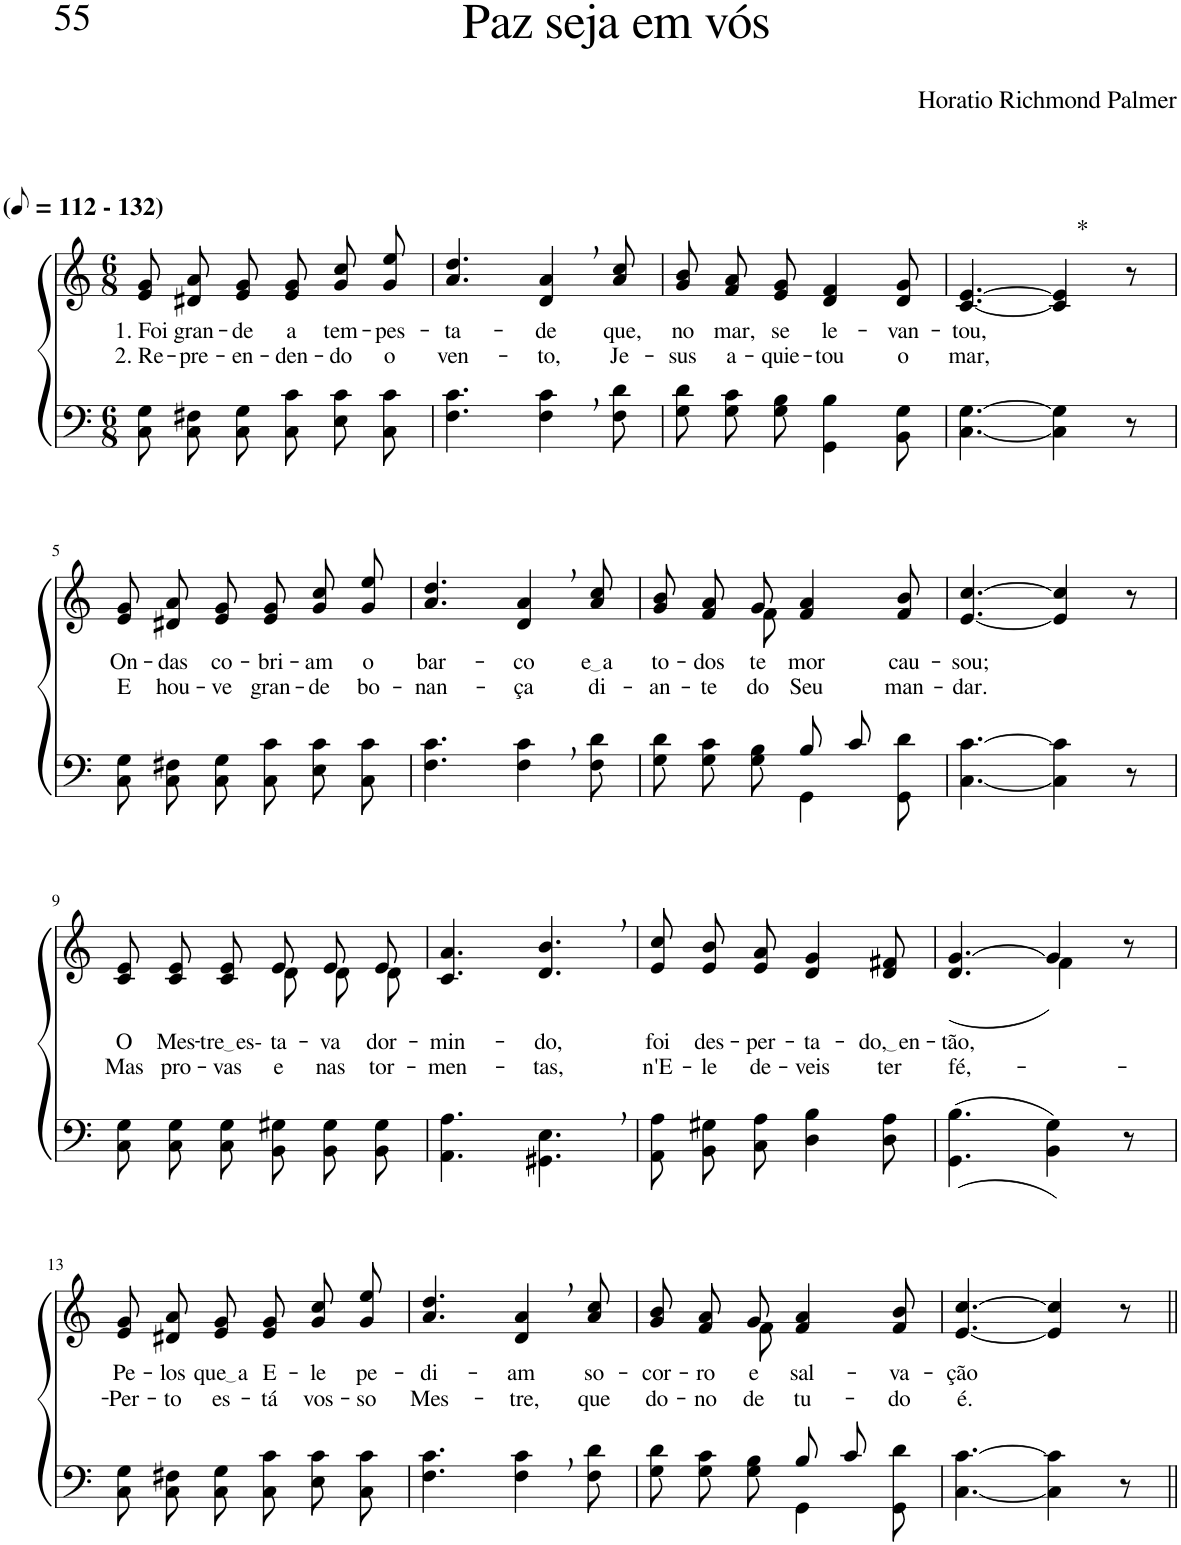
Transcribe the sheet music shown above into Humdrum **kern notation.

**kern	**kern	**text	**text	**harte
*part2	*part1	*part1	*part1	*part1
*staff2	*staff1	*staff1	*staff1	*
*I"Parte III e IV	*I"Parte I e II	*	*	*
*clefF4	*clefG2	*	*	*
*k[]	*k[]	*	*	*
*M6/8	*M6/8	*	*	*
*MM56	*MM56	*	*	*
=1	=1	=1	=1	=1
!	!LO:TX:a:B:t=(	!	!	!
!	!LO:TX:a:B:t=- 132)	!	!	!
!	!	!LO:LY:b	!LO:LY:b	!
8C\ 8G\L	8e/ 8g/L	1. Foi	2. Re-	.
!	!	!LO:LY:b	!LO:LY:b	!
8C\ 8F#X\	8d#X/ 8a/	gran-	-pre-	.
!	!	!LO:LY:b	!LO:LY:b	!
8C\ 8G\J	8e/ 8g/J	-de	-en-	.
!	!	!LO:LY:b	!LO:LY:b	!
8C\ 8c\L	8e/ 8g/L	a	-den-	.
!	!	!LO:LY:b	!LO:LY:b	!
8E\ 8c\	8g/ 8cc/	tem-	-do	.
!	!	!LO:LY:b	!LO:LY:b	!
8C\ 8c\J	8g/ 8ee/J	-pes-	o	.
=2	=2	=2	=2	=2
!	!	!LO:LY:b	!LO:LY:b	!
4.F\ 4.c\	4.a/ 4.dd/	-ta-	ven-	.
!	!	!LO:LY:b	!LO:LY:b	!
4F\, 4c\,	4d/, 4a/,	-de	-to,	.
!	!	!LO:LY:b	!LO:LY:b	!
8F\ 8d\	8a/ 8cc/	que,	Je-	.
=3	=3	=3	=3	=3
!	!	!LO:LY:b	!LO:LY:b	!
8G\ 8d\L	8g/ 8b/L	no	-sus	.
!	!	!LO:LY:b	!LO:LY:b	!
8G\ 8c\	8f/ 8a/	mar,	a-	.
!	!	!LO:LY:b	!LO:LY:b	!
8G\ 8B\J	8e/ 8g/J	se	-quie-	.
!	!	!LO:LY:b	!LO:LY:b	!
4GG\ 4B\	4d/ 4f/	le-	-tou	.
!	!	!LO:LY:b	!LO:LY:b	!
8BB\ 8G\	8d/ 8g/	-van-	o	.
=4	=4	=4	=4	=4
!	!	!LO:LY:b	!LO:LY:b	!
[4.C\ [4.G\	[4.c/ [4.e/	-tou,	mar,	.
!	!	!	!	!LO:H:kt=*
4C\] 4G\]	4c/] 4e/]	.	.	N
8r	8r	.	.	.
!!LO:LB:g=z
=5	=5	=5	=5	=5
!	!	!LO:LY:b	!LO:LY:b	!
8C\ 8G\L	8e/ 8g/L	On-	E	.
!	!	!LO:LY:b	!LO:LY:b	!
8C\ 8F#X\	8d#X/ 8a/	-das	hou-	.
!	!	!LO:LY:b	!LO:LY:b	!
8C\ 8G\J	8e/ 8g/J	co-	-ve	.
!	!	!LO:LY:b	!LO:LY:b	!
8C\ 8c\L	8e/ 8g/L	-bri-	gran-	.
!	!	!LO:LY:b	!LO:LY:b	!
8E\ 8c\	8g/ 8cc/	-am	-de	.
!	!	!LO:LY:b	!LO:LY:b	!
8C\ 8c\J	8g/ 8ee/J	o	bo-	.
=6	=6	=6	=6	=6
!	!	!LO:LY:b	!LO:LY:b	!
4.F\ 4.c\	4.a/ 4.dd/	bar-	-nan-	.
!	!	!LO:LY:b	!LO:LY:b	!
4F\, 4c\,	4d/, 4a/,	-co	-ça	.
!	!	!LO:LY:b	!LO:LY:b	!
8F\ 8d\	8a/ 8cc/	e a	di-	.
=7	=7	=7	=7	=7
*^	*	*	*	*
!	!	!	!LO:LY:b	!LO:LY:b	!
*	*	*^	*	*	*
4.ryy	8G\ 8d\L	8g/ 8b/L	4ryy	to-	-an-	.
!	!	!	!	!LO:LY:b	!LO:LY:b	!
.	8G\ 8c\	8f/ 8a/	.	-dos	-te	.
!	!	!	!	!LO:LY:b	!LO:LY:b	!
.	8G\ 8B\J	8g/J	8f\	te-	do	.
!	!	!	!	!LO:LY:b	!LO:LY:b	!
8B/L	4GG\	4f/ 4a/	4.ryy	-mor	Seu	.
8c/J	.	.	.	.	.	.
!	!	!	!	!LO:LY:b	!LO:LY:b	!
8ryy	8GG\ 8d\	8f/ 8b/	.	cau-	man-	.
*	*	*v	*v	*	*	*
=8	=8	=8	=8	=8	=8
!	!	!	!LO:LY:b	!LO:LY:b	!
*v	*v	*	*	*	*
[4.C\ [4.c\	[4.e/ [4.cc/	-sou;	-dar.	.
4C\] 4c\]	4e/] 4cc/]	.	.	.
8r	8r	.	.	.
!!LO:LB:g=z
=9	=9	=9	=9	=9
!	!	!LO:LY:b	!LO:LY:b	!
*	*^	*	*	*
8C\ 8G\L	8c/ 8e/L	4.ryy	O	Mas	.
!	!	!	!LO:LY:b	!LO:LY:b	!
8C\ 8G\	8c/ 8e/	.	Mes-	pro-	.
!	!	!	!LO:LY:b	!LO:LY:b	!
8C\ 8G\J	8c/ 8e/J	.	tre es-	-vas	.
!	!	!	!LO:LY:b	!LO:LY:b	!
8BB\ 8G#X\L	8e/L	8d\L	ta-	e	.
!	!	!	!LO:LY:b	!LO:LY:b	!
8BB\ 8G#\	8e/	8d\	-va	nas	.
!	!	!	!LO:LY:b	!LO:LY:b	!
8BB\ 8G#\J	8e/J	8d\J	dor-	tor-	.
=10	=10	=10	=10	=10	=10
!	!	!	!LO:LY:b	!LO:LY:b	!
*	*v	*v	*	*	*
4.AA\ 4.A\	4.c/ 4.a/	-min-	-men-	.
!	!	!LO:LY:b	!LO:LY:b	!
4.GG#X\, 4.E\,	4.d/, 4.b/,	-do,	-tas,	.
=11	=11	=11	=11	=11
!	!	!LO:LY:b	!LO:LY:b	!
8AA\ 8A\L	8e/ 8cc/L	foi	n'E-	.
!	!	!LO:LY:b	!LO:LY:b	!
8BB\ 8G#X\	8e/ 8b/	des-	-le	.
!	!	!LO:LY:b	!LO:LY:b	!
8C\ 8A\J	8e/ 8a/J	-per-	de-	.
!	!	!LO:LY:b	!LO:LY:b	!
4D\ 4B\	4d/ 4g/	-ta-	-veis	.
!	!	!LO:LY:b	!LO:LY:b	!
8D\ 8A\	8d/ 8f#X/	do, en	ter	.
=12	=12	=12	=12	=12
!	!	!LO:LY:b	!LO:LY:b	!
*	*^	*	*	*
((4.GG\ 4.B\	(4.d/ [4.g/	4.ryy	-tão,	fé,-	.
4BB\ 4G\))	4g/]	4f\)	.	.	.
8r	8r	8ryy	.	.	.
!!LO:LB:g=z
=13	=13	=13	=13	=13	=13
!	!	!	!LO:LY:b	!LO:LY:b	!
*	*v	*v	*	*	*
8C\ 8G\L	8e/ 8g/L	Pe-	-Per-	.
!	!	!LO:LY:b	!LO:LY:b	!
8C\ 8F#X\	8d#X/ 8a/	-los	-to	.
!	!	!LO:LY:b	!LO:LY:b	!
8C\ 8G\J	8e/ 8g/J	que a	es-	.
!	!	!LO:LY:b	!LO:LY:b	!
8C\ 8c\L	8e/ 8g/L	E-	-tá	.
!	!	!LO:LY:b	!LO:LY:b	!
8E\ 8c\	8g/ 8cc/	-le	vos-	.
!	!	!LO:LY:b	!LO:LY:b	!
8C\ 8c\J	8g/ 8ee/J	pe-	-so	.
=14	=14	=14	=14	=14
!	!	!LO:LY:b	!LO:LY:b	!
4.F\ 4.c\	4.a/ 4.dd/	-di-	Mes-	.
!	!	!LO:LY:b	!LO:LY:b	!
4F\, 4c\,	4d/, 4a/,	-am	-tre,	.
!	!	!LO:LY:b	!LO:LY:b	!
8F\ 8d\	8a/ 8cc/	so-	que	.
=15	=15	=15	=15	=15
*^	*	*	*	*
!	!	!	!LO:LY:b	!LO:LY:b	!
*	*	*^	*	*	*
4.ryy	8G\ 8d\L	8g/ 8b/L	4ryy	-cor-	do-	.
!	!	!	!	!LO:LY:b	!LO:LY:b	!
.	8G\ 8c\	8f/ 8a/	.	-ro	-no	.
!	!	!	!	!LO:LY:b	!LO:LY:b	!
.	8G\ 8B\J	8g/J	8f\	e	de	.
!	!	!	!	!LO:LY:b	!LO:LY:b	!
8B/L	4GG\	4f/ 4a/	4.ryy	sal-	tu-	.
8c/J	.	.	.	.	.	.
!	!	!	!	!LO:LY:b	!LO:LY:b	!
8ryy	8GG\ 8d\	8f/ 8b/	.	-va-	-do	.
*	*	*v	*v	*	*	*
=16	=16	=16	=16	=16	=16
!	!	!	!LO:LY:b	!LO:LY:b	!
*v	*v	*	*	*	*
[4.C\ [4.c\	[4.e/ [4.cc/	-ção	é.	.
4C\] 4c\]	4e/] 4cc/]	.	.	.
8r	8r	.	.	.
=||	=||	=||	=||	=||
*-	*-	*-	*-	*-
